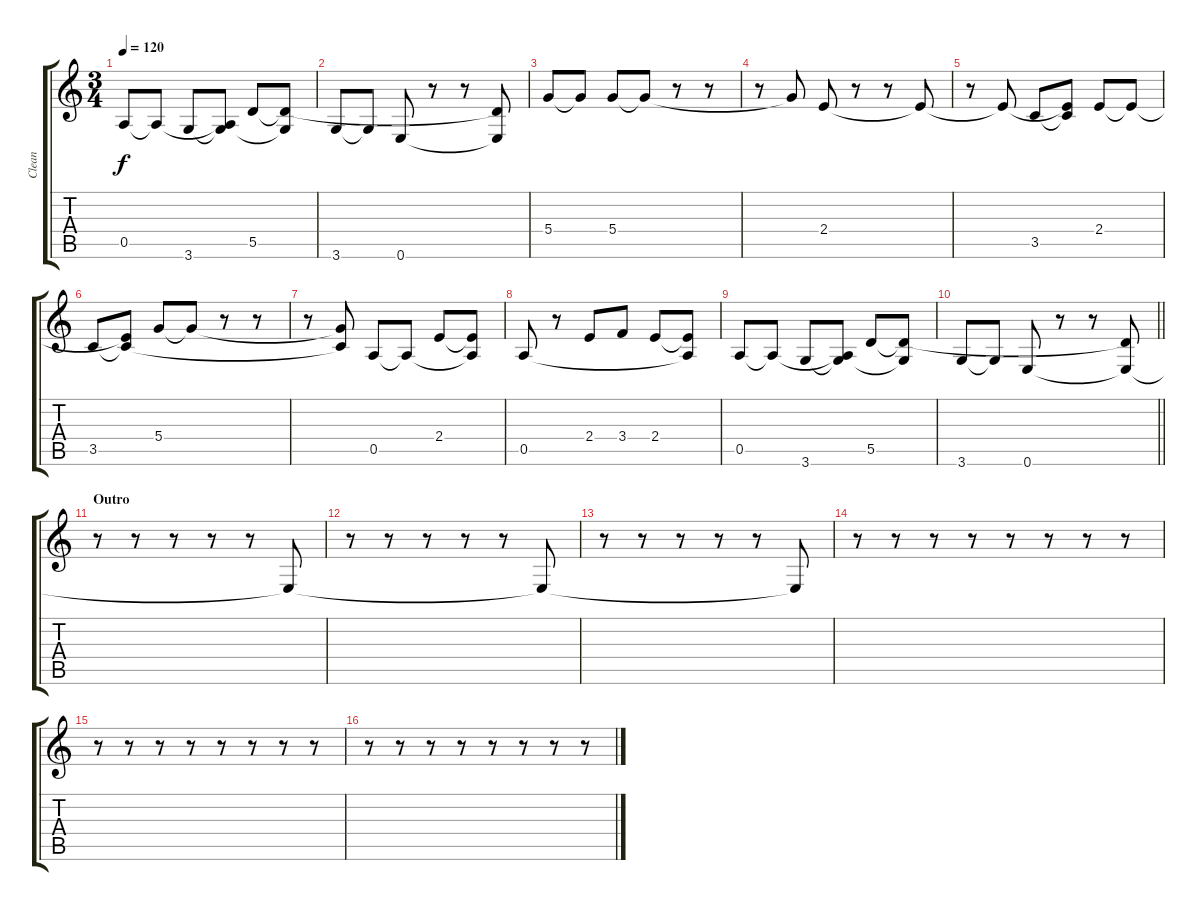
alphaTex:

\track ("Clean" "Clean") {instrument electricguitarclean}
\staff {score tabs}
\tuning (E4 B3 G3 D3 A2 E2) {hide}
\ts (3 4)
\tempo 120
\clef g2
\ks c
0.5.8{dy f} 0.5{t}.8 3.6.8 (0.5{t} 3.6{t}).8 5.5.8 (5.5{t} 3.6{t}).8 |
3.6.8 3.6{t}.8 0.6.8 r.8 r.8 (5.5{t} 0.6{t}).8 |
5.4.8 5.4{t}.8 5.4.8 5.4{t}.8 r.8 r.8 |
r.8 5.4{t}.8 2.4.8 r.8 r.8 2.4{t}.8 |
r.8 2.4{t}.8 3.5.8 (2.4{t} 3.5{t}).8 2.4.8 2.4{t}.8 |
3.5.8 (2.4{t} 3.5{t}).8 5.4.8 5.4{t}.8 r.8 r.8 |
r.8 (5.4{t} 3.5{t}).8 0.5.8 0.5{t}.8 2.4.8 (2.4{t} 0.5{t}).8 |
0.5.8 r.8 2.4.8 3.4.8 2.4.8 (2.4{t} 0.5{t}).8 |
0.5.8 0.5{t}.8 3.6.8 (0.5{t} 3.6{t}).8 5.5.8 (5.5{t} 3.6{t}).8 |
\barLineRight lightlight
3.6.8 3.6{t}.8 0.6.8 r.8 r.8 (5.5{t} 0.6{t}).8 |
\section ("" "Outro")
r.8 r.8 r.8 r.8 r.8 0.6{t}.8 |
r.8 r.8 r.8 r.8 r.8 0.6{t}.8 |
r.8 r.8 r.8 r.8 r.8 0.6{t}.8 |
r.8 r.8 r.8 r.8 r.8 r.8 r.8 r.8 |
r.8 r.8 r.8 r.8 r.8 r.8 r.8 r.8 |
r.8 r.8 r.8 r.8 r.8 r.8 r.8 r.8
